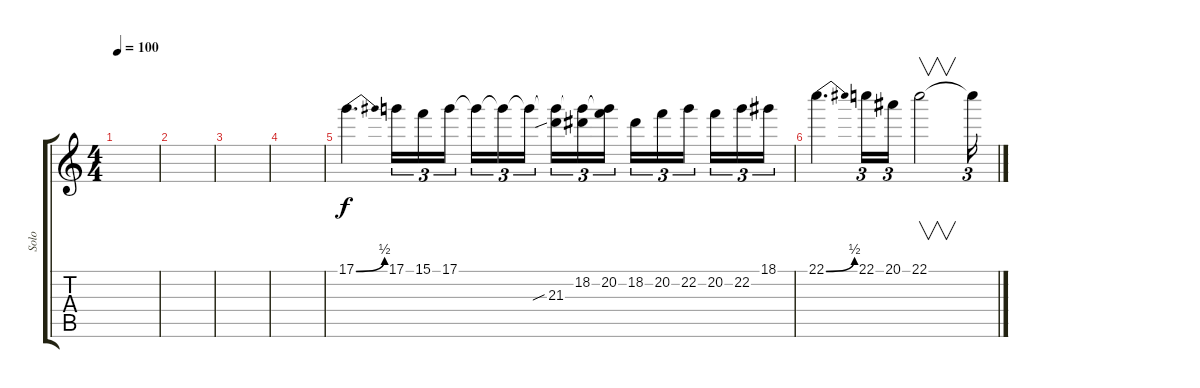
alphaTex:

\track ("Solo" "Solo") {instrument distortionguitar}
\staff {score tabs}
\tuning (D4 A3 F3 C3 G2 C2) {hide}
\ts (4 4)
\tempo 100
\clef g2
\ks c
|
|
|
|
17.1{be (bend 0 0 60 2)}.4{d} 17.1.16{tu (3 2)} 15.1.16{tu (3 2)} 17.1.16{tu (3 2)} 17.1{t}.16{tu (3 2)} 17.1{t}.16{tu (3 2)} 17.1{t}.16{tu (3 2) beam splitsecondary} (17.1{t} 21.3{sib}).16{tu (3 2)} (17.1{t} 18.2).16{tu (3 2)} (17.1{t} 20.2).16{tu (3 2)} 18.2.16{tu (3 2)} 20.2.16{tu (3 2)} 22.2.16{tu (3 2) beam splitsecondary} 20.2.16{tu (3 2)} 22.2.16{tu (3 2)} 18.1.16{tu (3 2)} |
22.1{be (bend 0 0 60 2)}.4{d} 22.1.16{tu (3 2)} 20.1.16{tu (3 2)} 22.1.2{v} 22.1{t}.16{tu (3 2)}
